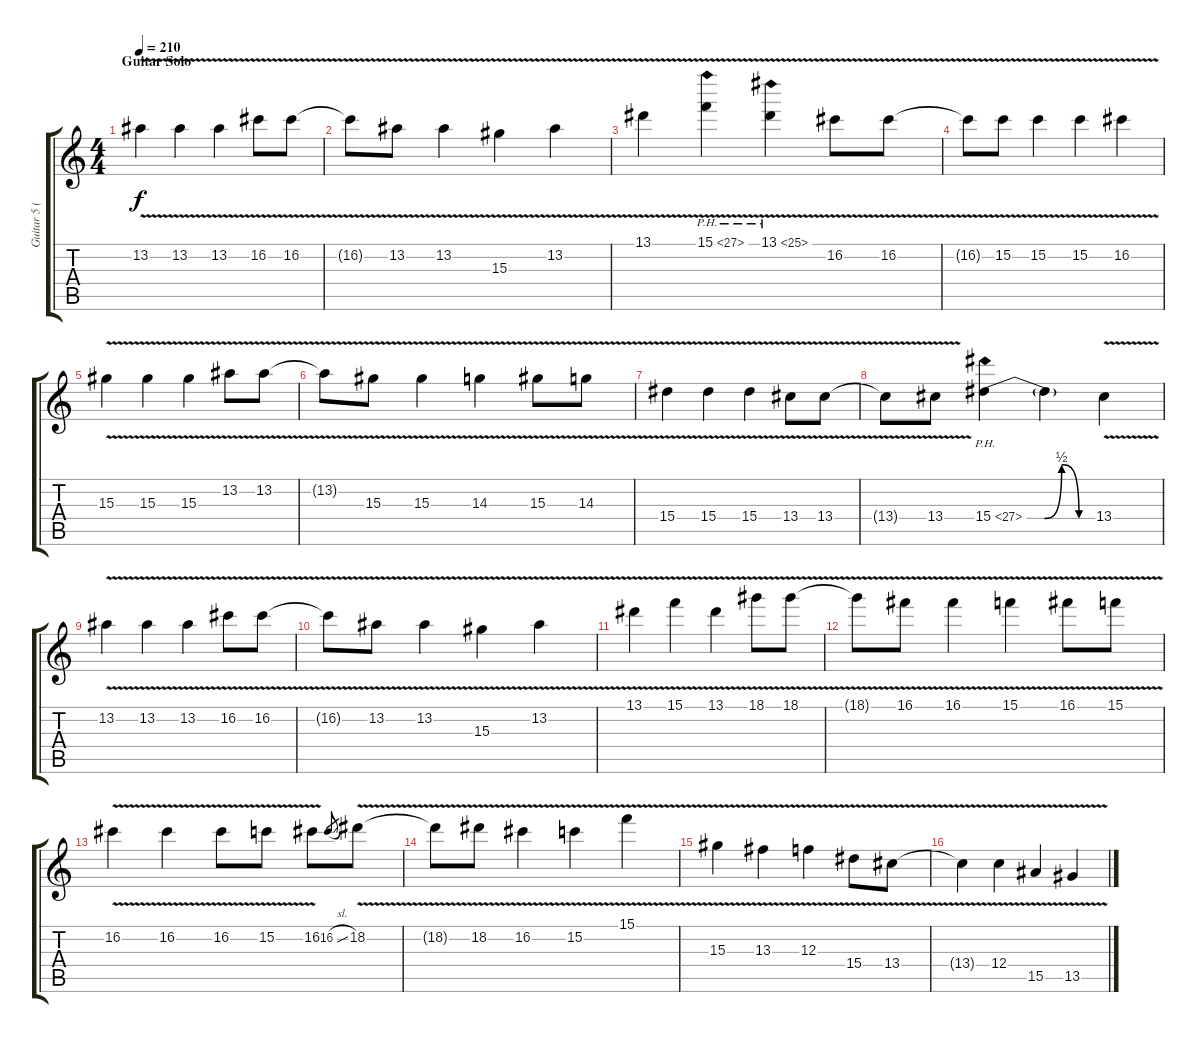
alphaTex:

\track ("Guitar 5 (distortion)" "Guitar 5 (") {instrument distortionguitar}
\staff {score tabs}
\tuning (D4 A3 F3 C3 G2 C2) {hide}
\ts (4 4)
\section ("" "Guitar Solo")
\tempo 210
\clef g2
\ks c
13.2{v}.4{dy f instrument distortionguitar} 13.2{v}.4 13.2{v}.4 16.2{v}.8 16.2{v}.8 |
16.2{t}.8 13.2{v}.8 13.2{v}.4 15.3{v}.4 13.2{v}.4 |
13.1{v}.4 15.1{ph 12 v}.4 13.1{ph 12 v}.4 16.2{v}.8 16.2{v}.8 |
16.2{t}.8 15.2{v}.8 15.2{v}.4 15.2{v}.4 16.2{v}.4 |
15.3{v}.4 15.3{v}.4 15.3{v}.4 13.2{v}.8 13.2{v}.8 |
13.2{t}.8 15.3{v}.8 15.3{v}.4 14.3{v}.4 15.3{v}.8 14.3{v}.8 |
15.4{v}.4 15.4{v}.4 15.4{v}.4 13.4{v}.8 13.4{v}.8 |
13.4{t}.8 13.4{v}.8 15.4{be (custom 0 0 15 0 30 2 45 0 60 0) ph 12}.4 15.4{t}.4 13.4{v}.4 |
13.2{v}.4 13.2{v}.4 13.2{v}.4 16.2{v}.8 16.2{v}.8 |
16.2{t}.8 13.2{v}.8 13.2{v}.4 15.3{v}.4 13.2{v}.4 |
13.1{v}.4 15.1{v}.4 13.1{v}.4 18.1{v}.8 18.1{v}.8 |
18.1{t}.8 16.1{v}.8 16.1{v}.4 15.1{v}.4 16.1{v}.8 15.1{v}.8 |
16.2{v}.4 16.2{v}.4 16.2{v}.8 15.2{v}.8 16.2{v}.8 16.2{sl}.8{gr} 18.2{v}.8 |
18.2{t}.8 18.2{v}.8 16.2{v}.4 15.2{v}.4 15.1{v}.4 |
15.3{v}.4 13.3{v}.4 12.3{v}.4 15.4{v}.8 13.4{v}.8 |
13.4{t}.4 12.4{v}.4 15.5{v}.4 13.5{v}.4
